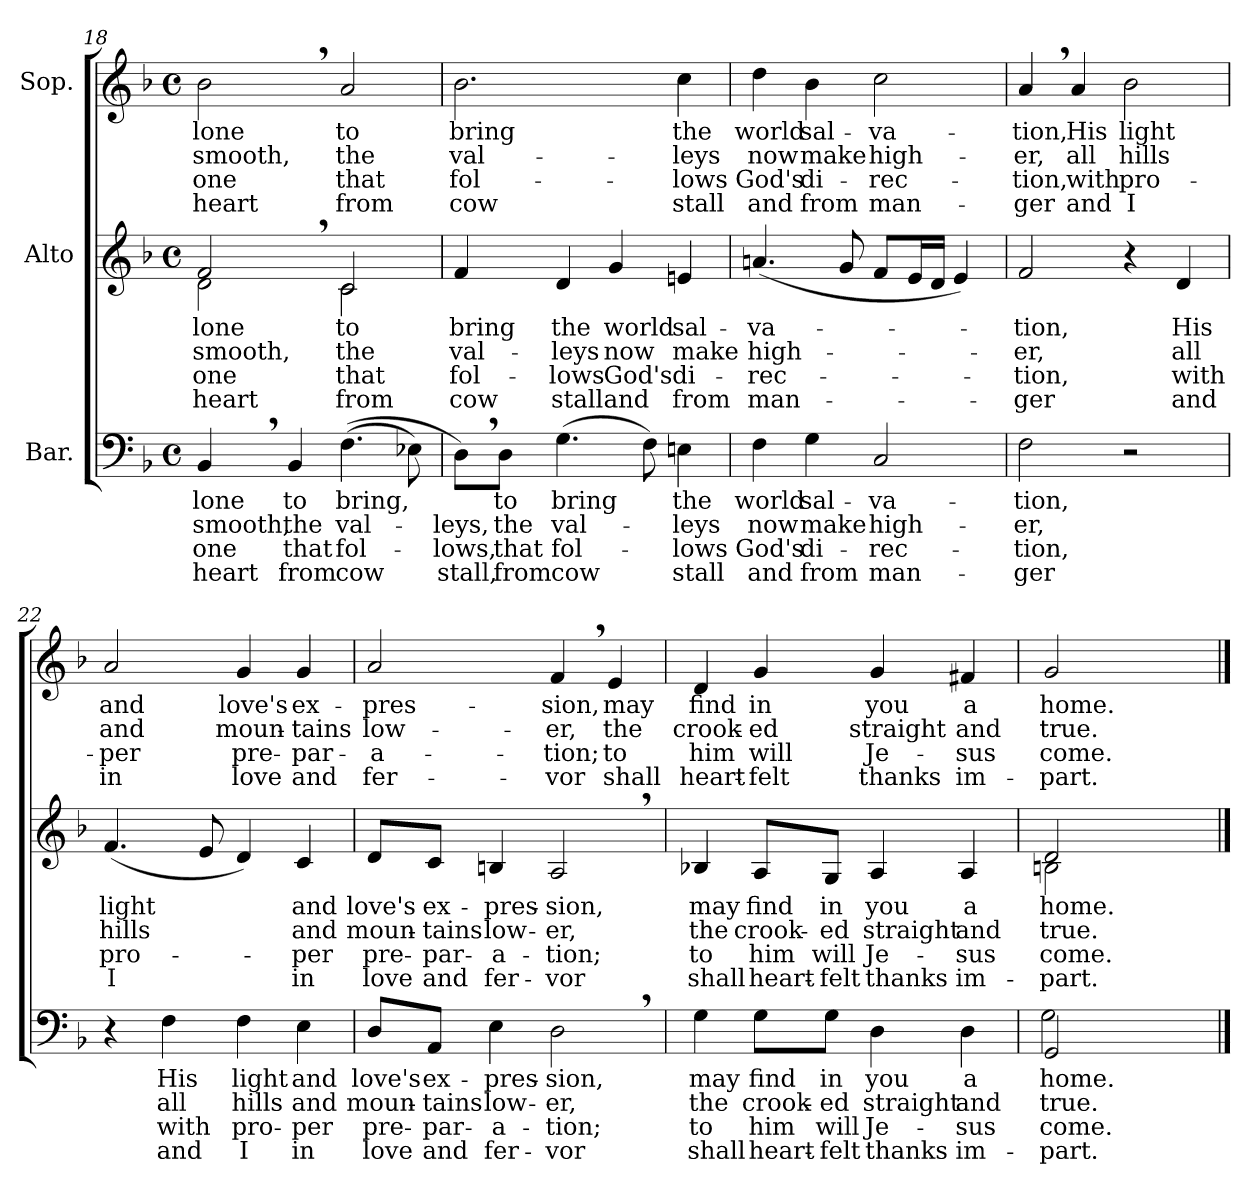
**kern	**text	**text	**text	**text	**kern	**text	**text	**text	**text	**kern	**text	**text	**text	**text
*part3	*part3	*part3	*part3	*part3	*part2	*part2	*part2	*part2	*part2	*part1	*part1	*part1	*part1	*part1
*staff3	*staff3	*staff3	*staff3	*staff3	*staff2	*staff2	*staff2	*staff2	*staff2	*staff1	*staff1	*staff1	*staff1	*staff1
*I"Bar.	*	*	*	*	*I"Alto	*	*	*	*	*I"Sop.	*	*	*	*
*clefF4	*	*	*	*	*clefG2	*	*	*	*	*clefG2	*	*	*	*
*k[b-]	*	*	*	*	*k[b-]	*	*	*	*	*k[b-]	*	*	*	*
*F:	*	*	*	*	*F:	*	*	*	*	*F:	*	*	*	*
*M4/4	*	*	*	*	*M4/4	*	*	*	*	*M4/4	*	*	*	*
*met(c)	*	*	*	*	*met(c)	*	*	*	*	*met(c)	*	*	*	*
=18	=18	=18	=18	=18	=18	=18	=18	=18	=18	=18	=18	=18	=18	=18
!	!LO:LY:b	!LO:LY:b	!LO:LY:b	!LO:LY:b	!	!LO:LY:b	!LO:LY:b	!LO:LY:b	!LO:LY:b	!	!LO:LY:b	!LO:LY:b	!LO:LY:b	!LO:LY:b
*	*	*	*	*	*^	*	*	*	*	*	*	*	*	*
4BB-,>/	-lone	smooth,	one	heart	2f,>/	2d\	-lone	smooth,	one	heart	2b-,>\	-lone	smooth,	one	heart
!	!LO:LY:b	!LO:LY:b	!LO:LY:b	!LO:LY:b	!	!	!	!	!	!	!	!	!	!	!
4BB-/	to	the	that	from	.	.	.	.	.	.	.	.	.	.	.
!	!LO:LY:b	!LO:LY:b	!LO:LY:b	!LO:LY:b	!	!	!LO:LY:b	!LO:LY:b	!LO:LY:b	!LO:LY:b	!	!LO:LY:b	!LO:LY:b	!LO:LY:b	!LO:LY:b
(>(>4.F\	bring,	val-	fol-	cow	2c/	2c\	to	the	that	from	2a/	to	the	that	from
8E-X\)	.	.	.	.	.	.	.	.	.	.	.	.	.	.	.
*	*	*	*	*	*v	*v	*	*	*	*	*	*	*	*	*
!!LO:PB:g=z
=19	=19	=19	=19	=19	=19	=19	=19	=19	=19	=19	=19	=19	=19	=19
!	!	!LO:LY:b	!LO:LY:b	!LO:LY:b	!	!LO:LY:b	!LO:LY:b	!LO:LY:b	!LO:LY:b	!	!LO:LY:b	!LO:LY:b	!LO:LY:b	!LO:LY:b
8D,>\L)	.	-leys,	-lows,	stall,	4f/	bring	val-	fol-	cow	2.b-\	bring	val-	fol-	cow
!	!LO:LY:b	!LO:LY:b	!LO:LY:b	!LO:LY:b	!	!	!	!	!	!	!	!	!	!
8D\J	to	the	that	from	.	.	.	.	.	.	.	.	.	.
!	!LO:LY:b	!LO:LY:b	!LO:LY:b	!LO:LY:b	!	!LO:LY:b	!LO:LY:b	!LO:LY:b	!LO:LY:b	!	!	!	!	!
(>4.G\	bring	val-	fol-	cow	4d/	the	-leys	-lows	stall	.	.	.	.	.
!	!	!	!	!	!	!LO:LY:b	!LO:LY:b	!LO:LY:b	!LO:LY:b	!	!	!	!	!
.	.	.	.	.	4g/	world	now	God's	and	.	.	.	.	.
8F\)	.	.	.	.	.	.	.	.	.	.	.	.	.	.
!	!LO:LY:b	!LO:LY:b	!LO:LY:b	!LO:LY:b	!	!LO:LY:b	!LO:LY:b	!LO:LY:b	!LO:LY:b	!	!LO:LY:b	!LO:LY:b	!LO:LY:b	!LO:LY:b
4En\	the	-leys	-lows	stall	4en/	sal-	make	di-	from	4cc\	the	-leys	-lows	stall
=20	=20	=20	=20	=20	=20	=20	=20	=20	=20	=20	=20	=20	=20	=20
!	!LO:LY:b	!LO:LY:b	!LO:LY:b	!LO:LY:b	!	!LO:LY:b	!LO:LY:b	!LO:LY:b	!LO:LY:b	!	!LO:LY:b	!LO:LY:b	!LO:LY:b	!LO:LY:b
4F\	world	now	God's	and	(<4.an/	-va-	high-	-rec-	man-	4dd\	world	now	God's	and
!	!LO:LY:b	!LO:LY:b	!LO:LY:b	!LO:LY:b	!	!	!	!	!	!	!LO:LY:b	!LO:LY:b	!LO:LY:b	!LO:LY:b
4G\	sal-	make	di-	from	.	.	.	.	.	4b-\	sal-	make	di-	from
.	.	.	.	.	8g/	.	.	.	.	.	.	.	.	.
!	!LO:LY:b	!LO:LY:b	!LO:LY:b	!LO:LY:b	!	!	!	!	!	!	!LO:LY:b	!LO:LY:b	!LO:LY:b	!LO:LY:b
2C/	-va-	high-	-rec-	man-	8f/L	.	.	.	.	2cc\	-va-	high-	-rec-	man-
.	.	.	.	.	16e/L	.	.	.	.	.	.	.	.	.
.	.	.	.	.	16d/JJ	.	.	.	.	.	.	.	.	.
.	.	.	.	.	4e/)	.	.	.	.	.	.	.	.	.
=21	=21	=21	=21	=21	=21	=21	=21	=21	=21	=21	=21	=21	=21	=21
!	!LO:LY:b	!LO:LY:b	!LO:LY:b	!LO:LY:b	!	!LO:LY:b	!LO:LY:b	!LO:LY:b	!LO:LY:b	!	!LO:LY:b	!LO:LY:b	!LO:LY:b	!LO:LY:b
2F\	-tion,	-er,	-tion,	-ger	2f/	-tion,	-er,	-tion,	-ger	4a,>/	-tion,	-er,	-tion,	-ger
!	!	!	!	!	!	!	!	!	!	!	!LO:LY:b	!LO:LY:b	!LO:LY:b	!LO:LY:b
.	.	.	.	.	.	.	.	.	.	4a/	His	all	with	and
!	!	!	!	!	!	!	!	!	!	!	!LO:LY:b	!LO:LY:b	!LO:LY:b	!LO:LY:b
2r	.	.	.	.	4r	.	.	.	.	2b-\	light	hills	pro-	I
!	!	!	!	!	!	!LO:LY:b	!LO:LY:b	!LO:LY:b	!LO:LY:b	!	!	!	!	!
.	.	.	.	.	4d/	His	all	with	and	.	.	.	.	.
!!LO:LB:g=z
=22	=22	=22	=22	=22	=22	=22	=22	=22	=22	=22	=22	=22	=22	=22
!	!	!	!	!	!	!LO:LY:b	!LO:LY:b	!LO:LY:b	!LO:LY:b	!	!LO:LY:b	!LO:LY:b	!LO:LY:b	!LO:LY:b
4r	.	.	.	.	(<4.f/	light	hills	pro-	I	2a/	and	and	-per	in
!	!LO:LY:b	!LO:LY:b	!LO:LY:b	!LO:LY:b	!	!	!	!	!	!	!	!	!	!
4F\	His	all	with	and	.	.	.	.	.	.	.	.	.	.
.	.	.	.	.	8e/	.	.	.	.	.	.	.	.	.
!	!LO:LY:b	!LO:LY:b	!LO:LY:b	!LO:LY:b	!	!	!	!	!	!	!LO:LY:b	!LO:LY:b	!LO:LY:b	!LO:LY:b
4F\	light	hills	pro-	I	4d/)	.	.	.	.	4g/	love's	moun-	pre-	love
!	!LO:LY:b	!LO:LY:b	!LO:LY:b	!LO:LY:b	!	!LO:LY:b	!LO:LY:b	!LO:LY:b	!LO:LY:b	!	!LO:LY:b	!LO:LY:b	!LO:LY:b	!LO:LY:b
4E\	and	and	-per	in	4c/	and	and	-per	in	4g/	ex-	-tains	-par-	and
=23	=23	=23	=23	=23	=23	=23	=23	=23	=23	=23	=23	=23	=23	=23
!	!LO:LY:b	!LO:LY:b	!LO:LY:b	!LO:LY:b	!	!LO:LY:b	!LO:LY:b	!LO:LY:b	!LO:LY:b	!	!LO:LY:b	!LO:LY:b	!LO:LY:b	!LO:LY:b
8D/L	love's	moun-	pre-	love	8d/L	love's	moun-	pre-	love	2a/	-pres-	low-	-a-	fer-
!	!LO:LY:b	!LO:LY:b	!LO:LY:b	!LO:LY:b	!	!LO:LY:b	!LO:LY:b	!LO:LY:b	!LO:LY:b	!	!	!	!	!
8AA/J	ex-	-tains	-par-	and	8c/J	ex-	-tains	-par-	and	.	.	.	.	.
!	!LO:LY:b	!LO:LY:b	!LO:LY:b	!LO:LY:b	!	!LO:LY:b	!LO:LY:b	!LO:LY:b	!LO:LY:b	!	!	!	!	!
4E\	-pres-	low-	-a-	fer-	4Bn/	-pres-	low-	-a-	fer-	.	.	.	.	.
!	!LO:LY:b	!LO:LY:b	!LO:LY:b	!LO:LY:b	!	!LO:LY:b	!LO:LY:b	!LO:LY:b	!LO:LY:b	!	!LO:LY:b	!LO:LY:b	!LO:LY:b	!LO:LY:b
2D,>\	-sion,	-er,	-tion;	-vor	2A,>/	-sion,	-er,	-tion;	-vor	4f,>/	-sion,	-er,	-tion;	-vor
!	!	!	!	!	!	!	!	!	!	!	!LO:LY:b	!LO:LY:b	!LO:LY:b	!LO:LY:b
.	.	.	.	.	.	.	.	.	.	4e/	may	the	to	shall
=24	=24	=24	=24	=24	=24	=24	=24	=24	=24	=24	=24	=24	=24	=24
!	!LO:LY:b	!LO:LY:b	!LO:LY:b	!LO:LY:b	!	!LO:LY:b	!LO:LY:b	!LO:LY:b	!LO:LY:b	!	!LO:LY:b	!LO:LY:b	!LO:LY:b	!LO:LY:b
4G\	may	the	to	shall	4B-X/	may	the	to	shall	4d/	find	crook-	him	heart-
!	!LO:LY:b	!LO:LY:b	!LO:LY:b	!LO:LY:b	!	!LO:LY:b	!LO:LY:b	!LO:LY:b	!LO:LY:b	!	!LO:LY:b	!LO:LY:b	!LO:LY:b	!LO:LY:b
8G\L	find	crook-	him	heart-	8A/L	find	crook-	him	heart-	4g/	in	-ed	will	-felt
!	!LO:LY:b	!LO:LY:b	!LO:LY:b	!LO:LY:b	!	!LO:LY:b	!LO:LY:b	!LO:LY:b	!LO:LY:b	!	!	!	!	!
8G\J	in	-ed	will	-felt	8G/J	in	-ed	will	-felt	.	.	.	.	.
!	!LO:LY:b	!LO:LY:b	!LO:LY:b	!LO:LY:b	!	!LO:LY:b	!LO:LY:b	!LO:LY:b	!LO:LY:b	!	!LO:LY:b	!LO:LY:b	!LO:LY:b	!LO:LY:b
4D\	you	straight	Je-	thanks	4A/	you	straight	Je-	thanks	4g/	you	straight	Je-	thanks
!	!LO:LY:b	!LO:LY:b	!LO:LY:b	!LO:LY:b	!	!LO:LY:b	!LO:LY:b	!LO:LY:b	!LO:LY:b	!	!LO:LY:b	!LO:LY:b	!LO:LY:b	!LO:LY:b
4D\	a	and	-sus	im-	4A/	a	and	-sus	im-	4f#X/	a	and	-sus	im-
=25	=25	=25	=25	=25	=25	=25	=25	=25	=25	=25	=25	=25	=25	=25
!LO:TX:b:t=(	!	!	!	!	!	!	!	!	!	!	!	!	!	!
!LO:TX:b:t=)	!	!	!	!	!	!	!	!	!	!	!	!	!	!
!	!LO:LY:b	!LO:LY:b	!LO:LY:b	!LO:LY:b	!	!LO:LY:b	!LO:LY:b	!LO:LY:b	!LO:LY:b	!	!LO:LY:b	!LO:LY:b	!LO:LY:b	!LO:LY:b
*^	*	*	*	*	*^	*	*	*	*	*	*	*	*	*
2GG/	2G\	home.	true.	come.	-part.	2d/	2Bn\	home.	true.	come.	-part.	2g/	home.	true.	come.	-part.
2ryy	2ryy	.	.	.	.	2ryy	2ryy	.	.	.	.	2ryy	.	.	.	.
*v	*v	*	*	*	*	*	*	*	*	*	*	*	*	*	*	*
*	*	*	*	*	*v	*v	*	*	*	*	*	*	*	*	*
==	==	==	==	==	==	==	==	==	==	==	==	==	==	==
*-	*-	*-	*-	*-	*-	*-	*-	*-	*-	*-	*-	*-	*-	*-
